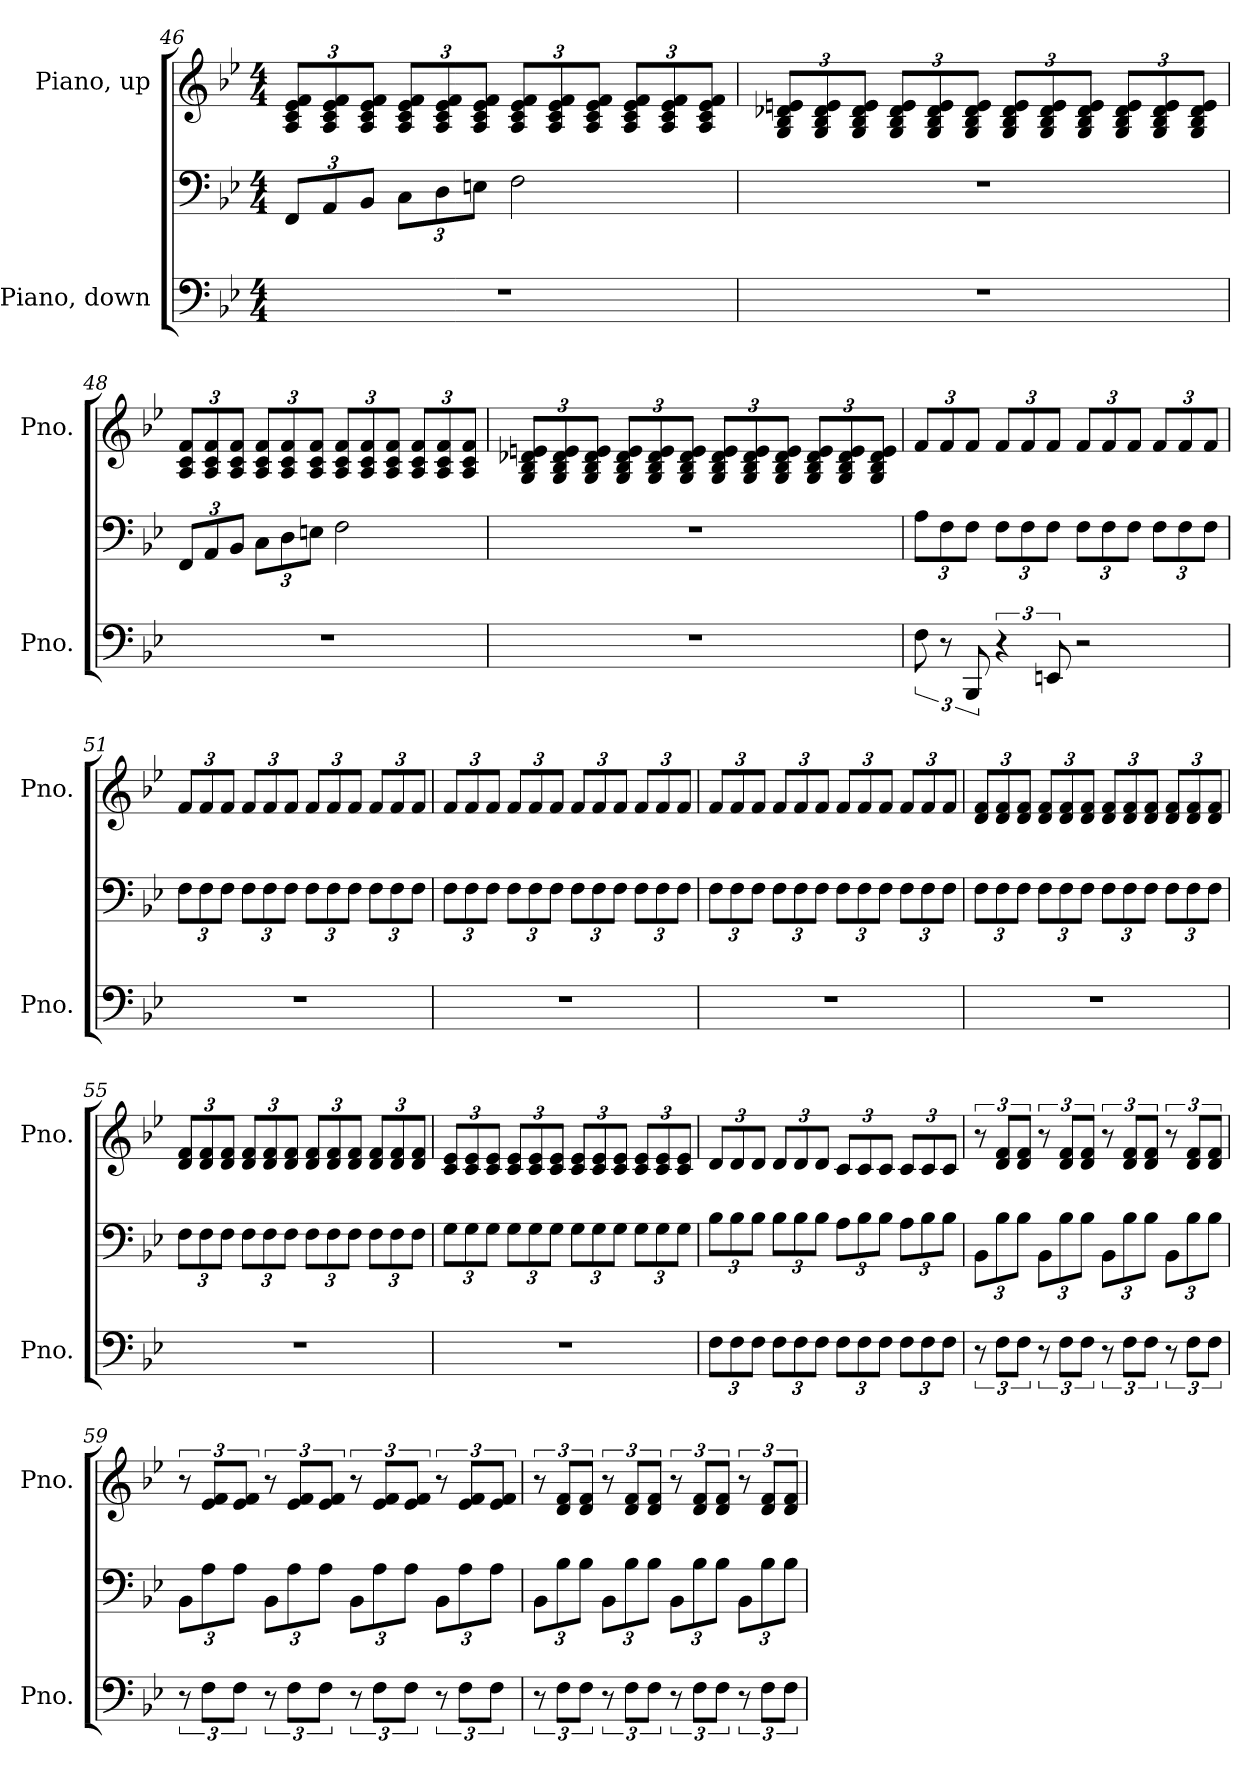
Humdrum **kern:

**kern	**kern	**kern
*part2	*part2	*part1
*staff3	*staff2	*staff1
*I"Piano, down	*	*I"Piano, up
*I'Pno.	*	*I'Pno.
!!LO:LB:g=z
*clefF4	*clefF4	*clefG2
*k[b-e-]	*k[b-e-]	*k[b-e-]
*M4/4	*M4/4	*M4/4
*	*Xbrackettup	*Xbrackettup
=46	=46	=46
1r	12FF/L	12A/ 12c/ 12e-/ 12f/L
.	12AA/	12A/ 12c/ 12e-/ 12f/
.	12BB-/J	12A/ 12c/ 12e-/ 12f/J
.	12C\L	12A/ 12c/ 12e-/ 12f/L
.	12D\	12A/ 12c/ 12e-/ 12f/
.	12En\J	12A/ 12c/ 12e-/ 12f/J
.	2F\	12A/ 12c/ 12e-/ 12f/L
.	.	12A/ 12c/ 12e-/ 12f/
.	.	12A/ 12c/ 12e-/ 12f/J
.	.	12A/ 12c/ 12e-/ 12f/L
.	.	12A/ 12c/ 12e-/ 12f/
.	.	12A/ 12c/ 12e-/ 12f/J
!!LO:PB:g=z
=47	=47	=47
1r	1r	12G/ 12B-/ 12d-X/ 12en/L
.	.	12G/ 12B-/ 12d-/ 12e/
.	.	12G/ 12B-/ 12d-/ 12e/J
.	.	12G/ 12B-/ 12d-/ 12e/L
.	.	12G/ 12B-/ 12d-/ 12e/
.	.	12G/ 12B-/ 12d-/ 12e/J
.	.	12G/ 12B-/ 12d-/ 12e/L
.	.	12G/ 12B-/ 12d-/ 12e/
.	.	12G/ 12B-/ 12d-/ 12e/J
.	.	12G/ 12B-/ 12d-/ 12e/L
.	.	12G/ 12B-/ 12d-/ 12e/
.	.	12G/ 12B-/ 12d-/ 12e/J
=48	=48	=48
1r	12FF/L	12A/ 12c/ 12f/L
.	12AA/	12A/ 12c/ 12f/
.	12BB-/J	12A/ 12c/ 12f/J
.	12C\L	12A/ 12c/ 12f/L
.	12D\	12A/ 12c/ 12f/
.	12En\J	12A/ 12c/ 12f/J
.	2F\	12A/ 12c/ 12f/L
.	.	12A/ 12c/ 12f/
.	.	12A/ 12c/ 12f/J
.	.	12A/ 12c/ 12f/L
.	.	12A/ 12c/ 12f/
.	.	12A/ 12c/ 12f/J
!!LO:LB:g=z
=49	=49	=49
1r	1r	12G/ 12B-/ 12d-X/ 12en/L
.	.	12G/ 12B-/ 12d-/ 12e/
.	.	12G/ 12B-/ 12d-/ 12e/J
.	.	12G/ 12B-/ 12d-/ 12e/L
.	.	12G/ 12B-/ 12d-/ 12e/
.	.	12G/ 12B-/ 12d-/ 12e/J
.	.	12G/ 12B-/ 12d-/ 12e/L
.	.	12G/ 12B-/ 12d-/ 12e/
.	.	12G/ 12B-/ 12d-/ 12e/J
.	.	12G/ 12B-/ 12d-/ 12e/L
.	.	12G/ 12B-/ 12d-/ 12e/
.	.	12G/ 12B-/ 12d-/ 12e/J
=50	=50	=50
12F\	12A\L	12f/L
12r	12F\	12f/
12BBB-/	12F\J	12f/J
6r	12F\L	12f/L
.	12F\	12f/
12EEn/	12F\J	12f/J
2r	12F\L	12f/L
.	12F\	12f/
.	12F\J	12f/J
.	12F\L	12f/L
.	12F\	12f/
.	12F\J	12f/J
!!LO:LB:g=z
=51	=51	=51
1r	12F\L	12f/L
.	12F\	12f/
.	12F\J	12f/J
.	12F\L	12f/L
.	12F\	12f/
.	12F\J	12f/J
.	12F\L	12f/L
.	12F\	12f/
.	12F\J	12f/J
.	12F\L	12f/L
.	12F\	12f/
.	12F\J	12f/J
=52	=52	=52
1r	12F\L	12f/L
.	12F\	12f/
.	12F\J	12f/J
.	12F\L	12f/L
.	12F\	12f/
.	12F\J	12f/J
.	12F\L	12f/L
.	12F\	12f/
.	12F\J	12f/J
.	12F\L	12f/L
.	12F\	12f/
.	12F\J	12f/J
=53	=53	=53
1r	12F\L	12f/L
.	12F\	12f/
.	12F\J	12f/J
.	12F\L	12f/L
.	12F\	12f/
.	12F\J	12f/J
.	12F\L	12f/L
.	12F\	12f/
.	12F\J	12f/J
.	12F\L	12f/L
.	12F\	12f/
.	12F\J	12f/J
!!LO:LB:g=z
=54	=54	=54
1r	12F\L	12d/ 12f/L
.	12F\	12d/ 12f/
.	12F\J	12d/ 12f/J
.	12F\L	12d/ 12f/L
.	12F\	12d/ 12f/
.	12F\J	12d/ 12f/J
.	12F\L	12d/ 12f/L
.	12F\	12d/ 12f/
.	12F\J	12d/ 12f/J
.	12F\L	12d/ 12f/L
.	12F\	12d/ 12f/
.	12F\J	12d/ 12f/J
=55	=55	=55
1r	12F\L	12d/ 12f/L
.	12F\	12d/ 12f/
.	12F\J	12d/ 12f/J
.	12F\L	12d/ 12f/L
.	12F\	12d/ 12f/
.	12F\J	12d/ 12f/J
.	12F\L	12d/ 12f/L
.	12F\	12d/ 12f/
.	12F\J	12d/ 12f/J
.	12F\L	12d/ 12f/L
.	12F\	12d/ 12f/
.	12F\J	12d/ 12f/J
=56	=56	=56
1r	12G\L	12c/ 12e-/L
.	12G\	12c/ 12e-/
.	12G\J	12c/ 12e-/J
.	12G\L	12c/ 12e-/L
.	12G\	12c/ 12e-/
.	12G\J	12c/ 12e-/J
.	12G\L	12c/ 12e-/L
.	12G\	12c/ 12e-/
.	12G\J	12c/ 12e-/J
.	12G\L	12c/ 12e-/L
.	12G\	12c/ 12e-/
.	12G\J	12c/ 12e-/J
!!LO:PB:g=z
=57	=57	=57
*Xbrackettup	*	*
12F\L	12B-\L	12d/L
12F\	12B-\	12d/
12F\J	12B-\J	12d/J
12F\L	12B-\L	12d/L
12F\	12B-\	12d/
12F\J	12B-\J	12d/J
12F\L	12A\L	12c/L
12F\	12B-\	12c/
12F\J	12B-\J	12c/J
12F\L	12A\L	12c/L
12F\	12B-\	12c/
12F\J	12B-\J	12c/J
=58	=58	=58
*brackettup	*	*brackettup
12r	12BB-\L	12r
12F\L	12B-\	12d/ 12f/L
12F\J	12B-\J	12d/ 12f/J
12r	12BB-\L	12r
12F\L	12B-\	12d/ 12f/L
12F\J	12B-\J	12d/ 12f/J
12r	12BB-\L	12r
12F\L	12B-\	12d/ 12f/L
12F\J	12B-\J	12d/ 12f/J
12r	12BB-\L	12r
12F\L	12B-\	12d/ 12f/L
12F\J	12B-\J	12d/ 12f/J
!!LO:LB:g=z
=59	=59	=59
12r	12BB-\L	12r
12F\L	12A\	12e-/ 12f/L
12F\J	12A\J	12e-/ 12f/J
12r	12BB-\L	12r
12F\L	12A\	12e-/ 12f/L
12F\J	12A\J	12e-/ 12f/J
12r	12BB-\L	12r
12F\L	12A\	12e-/ 12f/L
12F\J	12A\J	12e-/ 12f/J
12r	12BB-\L	12r
12F\L	12A\	12e-/ 12f/L
12F\J	12A\J	12e-/ 12f/J
=60	=60	=60
12r	12BB-\L	12r
12F\L	12B-\	12d/ 12f/L
12F\J	12B-\J	12d/ 12f/J
12r	12BB-\L	12r
12F\L	12B-\	12d/ 12f/L
12F\J	12B-\J	12d/ 12f/J
12r	12BB-\L	12r
12F\L	12B-\	12d/ 12f/L
12F\J	12B-\J	12d/ 12f/J
12r	12BB-\L	12r
12F\L	12B-\	12d/ 12f/L
12F\J	12B-\J	12d/ 12f/J
=	=	=
*-	*-	*-
